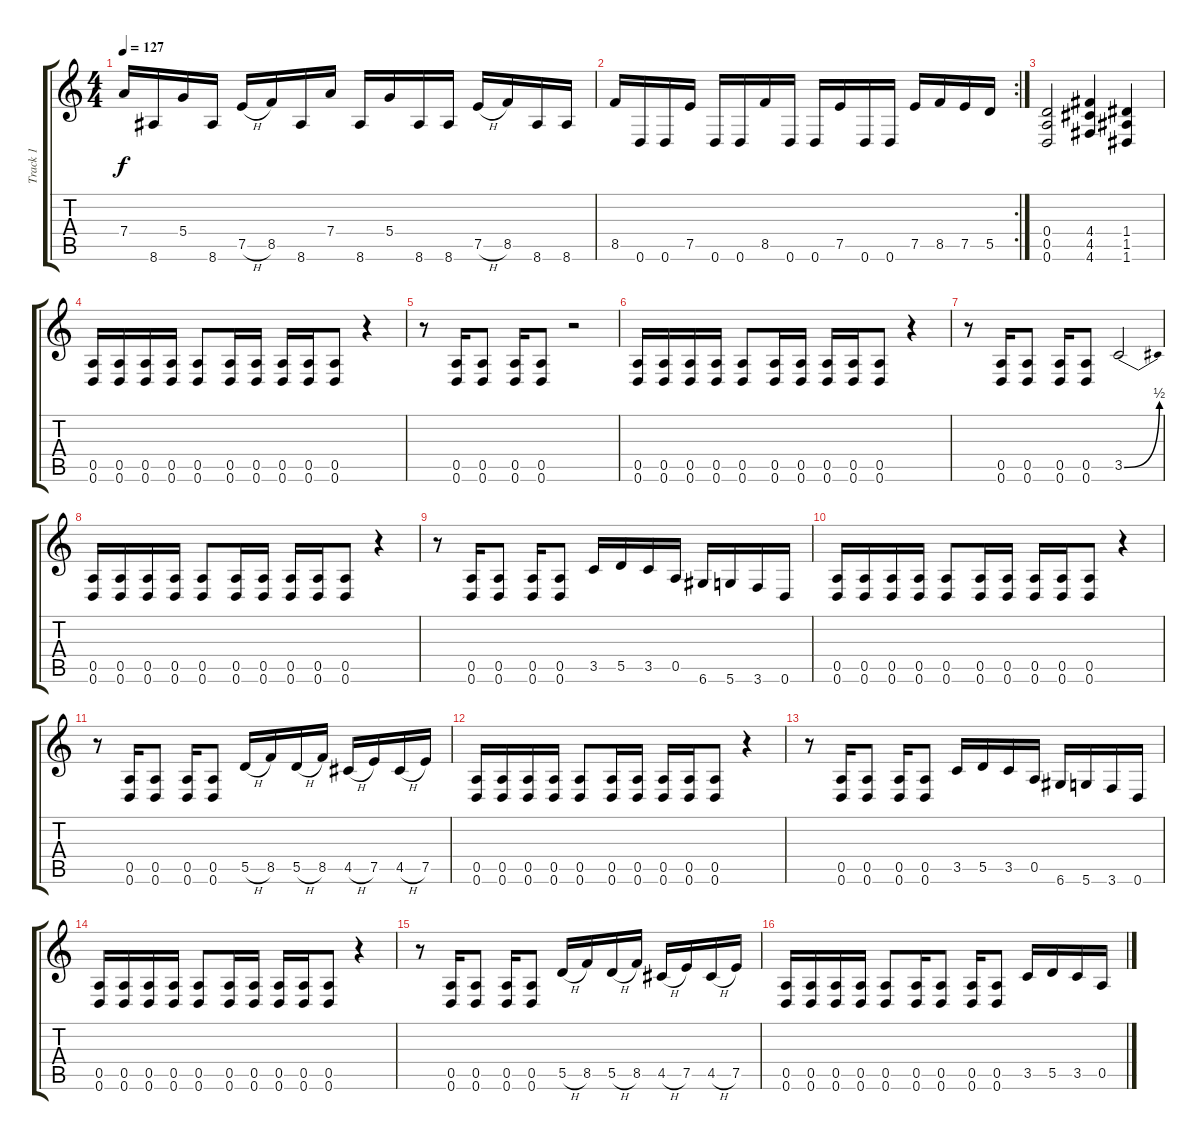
\track ("Track 1" "Track 1") {instrument overdrivenguitar}
\staff {score tabs}
\tuning (E4 B3 G3 D3 A2 D2) {hide}
\ts (4 4)
\tempo 127
\clef g2
\ks c
7.4.16{dy f} 8.6.16 5.4.16 8.6.16 7.5{h}.16 8.5.16 8.6.16 7.4.16 8.6.16 5.4.16 8.6.16 8.6.16 7.5{h}.16 8.5.16 8.6.16 8.6.16 |
\rc 2
8.5.16 0.6.16 0.6.16 7.5.16 0.6.16 0.6.16 8.5.16 0.6.16 0.6.16 7.5.16 0.6.16 0.6.16 7.5.16 8.5.16 7.5.16 5.5.16 |
(0.4 0.5 0.6).2 (4.4 4.5 4.6).4 (1.4 1.5 1.6).4 |
(0.5 0.6).16 (0.5 0.6).16 (0.5 0.6).16 (0.5 0.6).16 (0.5 0.6).8 (0.5 0.6).16 (0.5 0.6).16 (0.5 0.6).16 (0.5 0.6).16 (0.5 0.6).8 r.4 |
r.8 (0.5 0.6).16 (0.5 0.6).8 (0.5 0.6).16 (0.5 0.6).8 r.2 |
(0.5 0.6).16 (0.5 0.6).16 (0.5 0.6).16 (0.5 0.6).16 (0.5 0.6).8 (0.5 0.6).16 (0.5 0.6).16 (0.5 0.6).16 (0.5 0.6).16 (0.5 0.6).8 r.4 |
r.8 (0.5 0.6).16 (0.5 0.6).8 (0.5 0.6).16 (0.5 0.6).8 3.5{be (bend 0 0 60 2)}.2 |
(0.5 0.6).16 (0.5 0.6).16 (0.5 0.6).16 (0.5 0.6).16 (0.5 0.6).8 (0.5 0.6).16 (0.5 0.6).16 (0.5 0.6).16 (0.5 0.6).16 (0.5 0.6).8 r.4 |
r.8 (0.5 0.6).16 (0.5 0.6).8 (0.5 0.6).16 (0.5 0.6).8 3.5.16 5.5.16 3.5.16 0.5.16 6.6.16 5.6.16 3.6.16 0.6.16 |
(0.5 0.6).16 (0.5 0.6).16 (0.5 0.6).16 (0.5 0.6).16 (0.5 0.6).8 (0.5 0.6).16 (0.5 0.6).16 (0.5 0.6).16 (0.5 0.6).16 (0.5 0.6).8 r.4 |
r.8 (0.5 0.6).16 (0.5 0.6).8 (0.5 0.6).16 (0.5 0.6).8 5.5{h}.16 8.5.16 5.5{h}.16 8.5.16 4.5{h}.16 7.5.16 4.5{h}.16 7.5.16 |
(0.5 0.6).16 (0.5 0.6).16 (0.5 0.6).16 (0.5 0.6).16 (0.5 0.6).8 (0.5 0.6).16 (0.5 0.6).16 (0.5 0.6).16 (0.5 0.6).16 (0.5 0.6).8 r.4 |
r.8 (0.5 0.6).16 (0.5 0.6).8 (0.5 0.6).16 (0.5 0.6).8 3.5.16 5.5.16 3.5.16 0.5.16 6.6.16 5.6.16 3.6.16 0.6.16 |
(0.5 0.6).16 (0.5 0.6).16 (0.5 0.6).16 (0.5 0.6).16 (0.5 0.6).8 (0.5 0.6).16 (0.5 0.6).16 (0.5 0.6).16 (0.5 0.6).16 (0.5 0.6).8 r.4 |
r.8 (0.5 0.6).16 (0.5 0.6).8 (0.5 0.6).16 (0.5 0.6).8 5.5{h}.16 8.5.16 5.5{h}.16 8.5.16 4.5{h}.16 7.5.16 4.5{h}.16 7.5.16 |
(0.5 0.6).16 (0.5 0.6).16 (0.5 0.6).16 (0.5 0.6).16 (0.5 0.6).8 (0.5 0.6).16 (0.5 0.6).8 (0.5 0.6).16 (0.5 0.6).8 3.5.16 5.5.16 3.5.16 0.5.16
